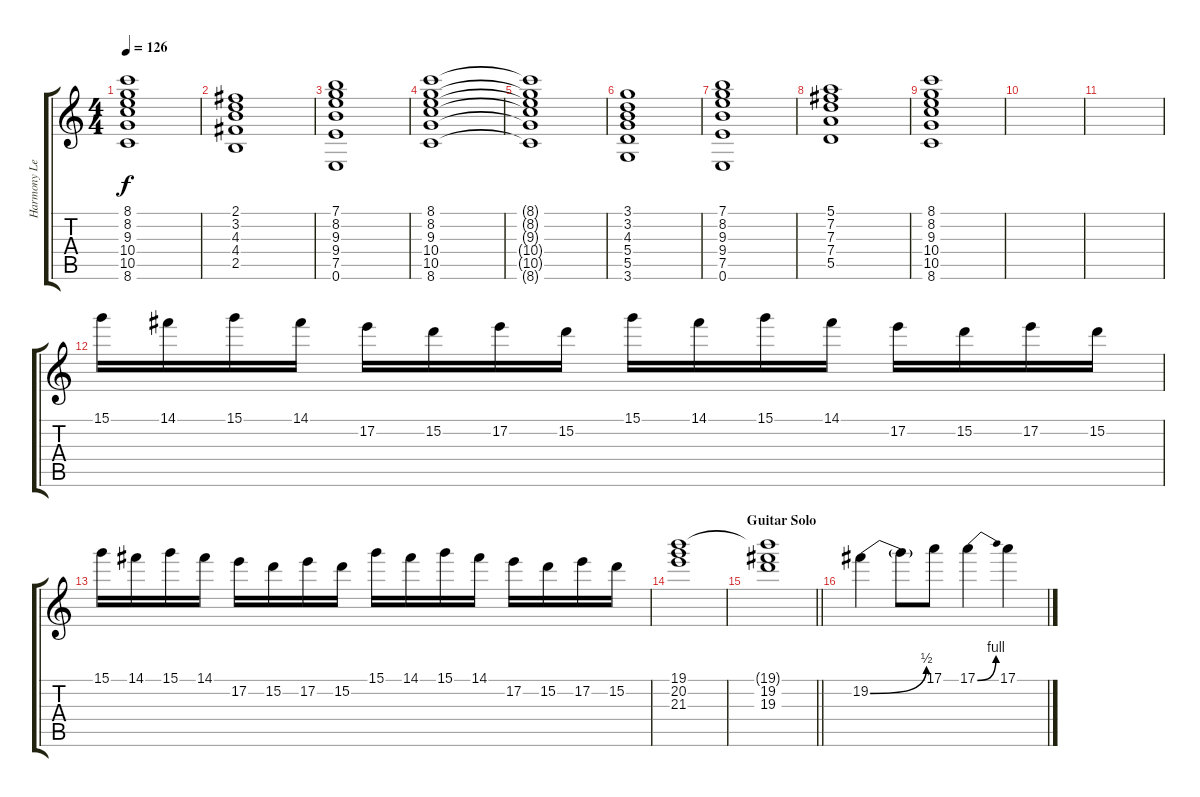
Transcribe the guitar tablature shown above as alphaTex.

\track ("Harmony Lead / Strings" "Harmony Le") {instrument overdrivenguitar}
\staff {score tabs}
\tuning (E4 B3 G3 D3 A2 E2) {hide}
\ts (4 4)
\tempo 126
\clef g2
\ks c
(8.1{t} 8.2{t} 9.3{t} 10.4{t} 10.5{t} 8.6{t}).1{dy f} |
(2.1 3.2 4.3 4.4 2.5).1 |
(7.1 8.2 9.3 9.4 7.5 0.6).1 |
(8.1 8.2 9.3 10.4 10.5 8.6).1 |
(8.1{t} 8.2{t} 9.3{t} 10.4{t} 10.5{t} 8.6{t}).1 |
(3.1 3.2 4.3 5.4 5.5 3.6).1 |
(7.1 8.2 9.3 9.4 7.5 0.6).1 |
(5.1 7.2 7.3 7.4 5.5).1 |
(8.1 8.2 9.3 10.4 10.5 8.6).1 |
|
|
15.1.16{volume 13 instrument stringensemble1} 14.1.16 15.1.16 14.1.16 17.2.16 15.2.16 17.2.16 15.2.16 15.1.16 14.1.16 15.1.16 14.1.16 17.2.16 15.2.16 17.2.16 15.2.16 |
15.1.16 14.1.16 15.1.16 14.1.16 17.2.16 15.2.16 17.2.16 15.2.16 15.1.16 14.1.16 15.1.16 14.1.16 17.2.16 15.2.16 17.2.16 15.2.16 |
(19.1 20.2 21.3).1 |
\section ("" "Guitar Solo")
\barLineRight lightlight
(19.1{t} 19.2 19.3).1 |
19.2{be (bend 0 0 60 2)}.4{volume 13 instrument overdrivenguitar} 19.2{t}.8 17.1.8 17.1{be (bend 0 0 60 4)}.4 17.1.4
